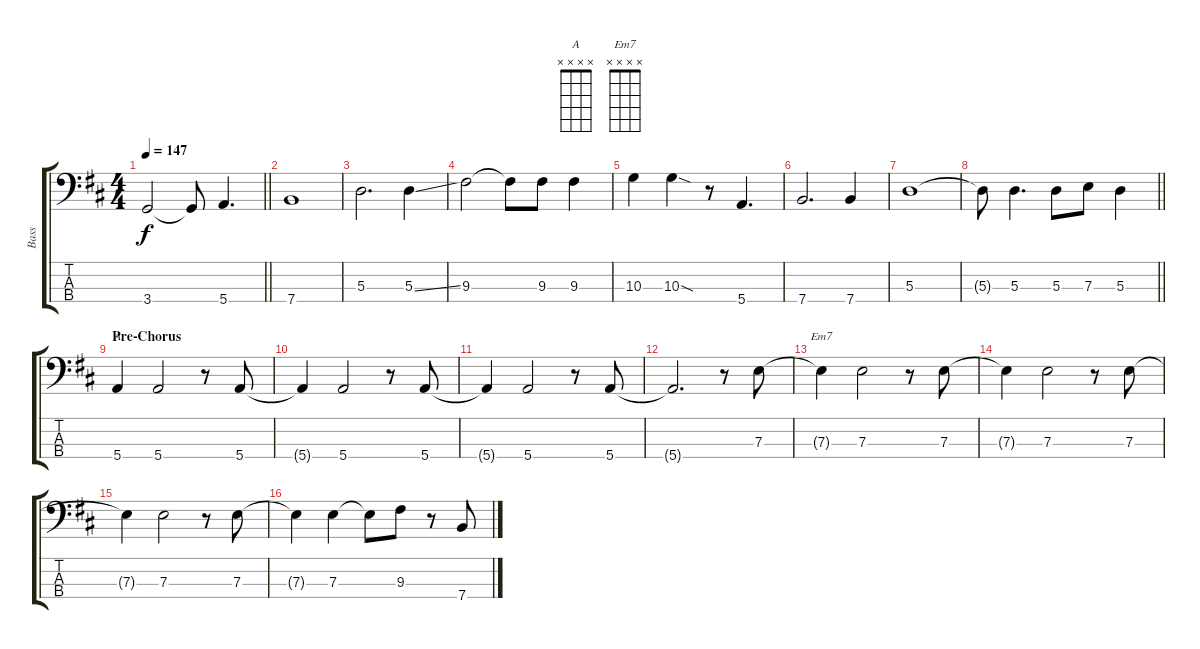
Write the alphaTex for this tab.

\track ("Bass" "Bass") {instrument electricbassfinger}
\staff {score tabs}
\tuning (G2 D2 A1 E1) {hide}
\chord ("A" x x x x)
\chord ("Em7" x x x x)
\ts (4 4)
\tempo 147
\clef f4
\barLineRight lightlight
\ks d
3.4.2{dy f} 3.4{t}.8 5.4.4{d} |
7.4.1 |
5.3.2{d} 5.3{ss}.4 |
9.3.2 9.3{t}.8 9.3.8 9.3.4 |
10.3.4 10.3{sod}.4 r.8 5.4.4{d} |
7.4.2{d} 7.4.4 |
5.3.1 |
\barLineRight lightlight
5.3{t}.8 5.3.4{d} 5.3.8 7.3.8 5.3.4 |
\section ("" "Pre-Chorus")
5.4.4{ch "A"} 5.4.2 r.8 5.4.8 |
5.4{t}.4 5.4.2 r.8 5.4.8 |
5.4{t}.4 5.4.2 r.8 5.4.8 |
5.4{t}.2{d} r.8 7.3.8 |
7.3{t}.4{ch "Em7"} 7.3.2 r.8 7.3.8 |
7.3{t}.4 7.3.2 r.8 7.3.8 |
7.3{t}.4 7.3.2 r.8 7.3.8 |
7.3{t}.4 7.3.4 7.3{t}.8 9.3.8 r.8 7.4.8
